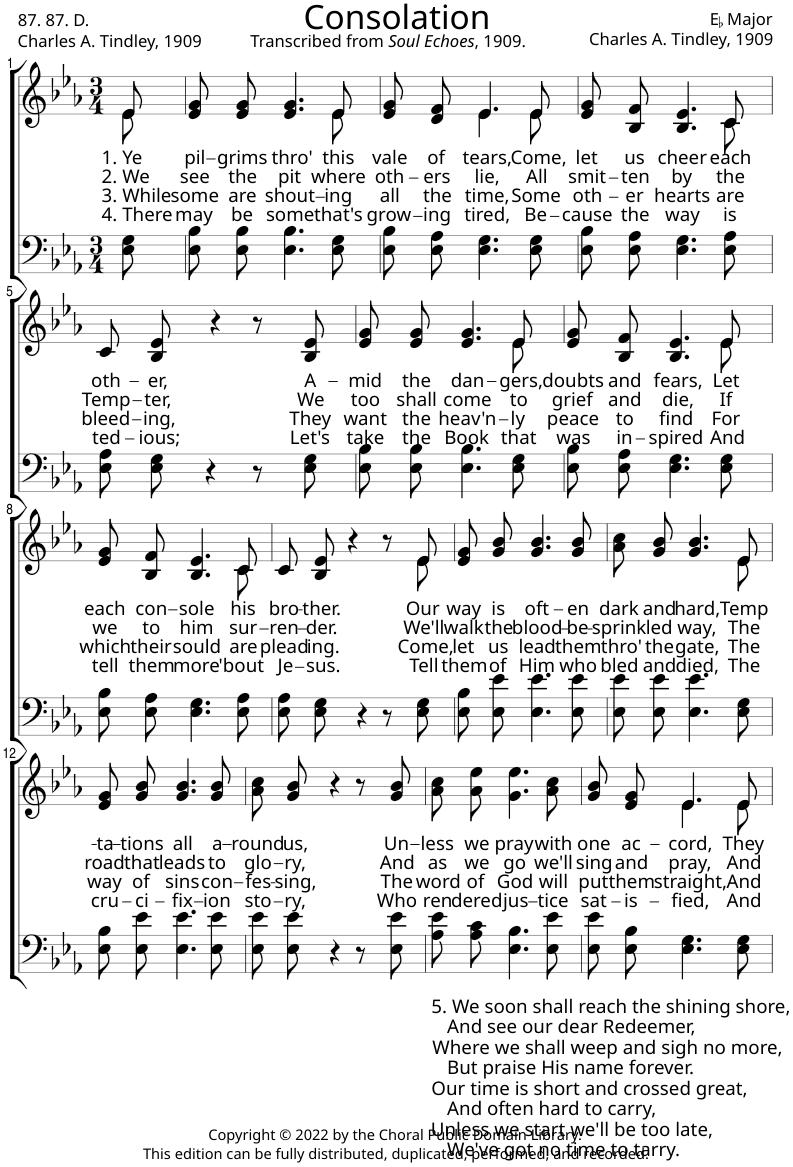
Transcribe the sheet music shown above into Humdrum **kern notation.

**kern	**kern	**text	**text	**text	**text
*part2	*part1	*part1	*part1	*part1	*part1
*staff2	*staff1	*staff1	*staff1	*staff1	*staff1
*I"Bass	*I"Soprano	*	*	*	*
*clefF4	*clefG2	*	*	*	*
*k[b-e-a-]	*k[b-e-a-]	*	*	*	*
*M3/4	*M3/4	*	*	*	*
=1	=1	=1	=1	=1	=1
!	!	!LO:LY:b	!LO:LY:b	!LO:LY:b	!LO:LY:b
*	*^	*	*	*	*
8E-\ 8G\	8e-/	8e-\	1. Ye	2. We	3. While	4. There
=2	=2	=2	=2	=2	=2	=2
!	!	!	!LO:LY:b	!LO:LY:b	!LO:LY:b	!LO:LY:b
8E-\ 8B-\L	8e-/ 8g/L	8ryy	pil-	see	some	may
!	!	!	!LO:LY:b	!LO:LY:b	!LO:LY:b	!LO:LY:b
8E-\ 8B-\J	8e-/ 8g/J	8ryy	-grims	the	are	be
!	!	!	!LO:LY:b	!LO:LY:b	!LO:LY:b	!LO:LY:b
4.E-\ 4.B-\	4.e-/ 4.g/	4.ryy	thro'	pit	shout-	some
!	!	!	!LO:LY:b	!LO:LY:b	!LO:LY:b	!LO:LY:b
8E-\ 8G\	8e-/	8e-\	this	where	-ing	that's
=3	=3	=3	=3	=3	=3	=3
!	!	!	!LO:LY:b	!LO:LY:b	!LO:LY:b	!LO:LY:b
8E-\ 8B-\L	8e-/ 8g/L	8ryy	vale	oth-	all	grow-
!	!	!	!LO:LY:b	!LO:LY:b	!LO:LY:b	!LO:LY:b
8E-\ 8A-\J	8d/ 8f/J	8ryy	of	-ers	the	-ing
!	!	!	!LO:LY:b	!LO:LY:b	!LO:LY:b	!LO:LY:b
4.E-\ 4.G\	4.e-/	4.e-\	tears,	lie,	time,	tired,
!	!	!	!LO:LY:b	!LO:LY:b	!LO:LY:b	!LO:LY:b
8E-\ 8G\	8e-/	8e-\	Come,	All	Some	Be-
=4	=4	=4	=4	=4	=4	=4
!	!	!	!LO:LY:b	!LO:LY:b	!LO:LY:b	!LO:LY:b
8E-\ 8B-\L	8e-/ 8g/L	8ryy	let	smit-	oth-	-cause
!	!	!	!LO:LY:b	!LO:LY:b	!LO:LY:b	!LO:LY:b
8E-\ 8A-\J	8B-/ 8f/J	8ryy	us	-ten	-er	the
!	!	!	!LO:LY:b	!LO:LY:b	!LO:LY:b	!LO:LY:b
4.E-\ 4.G\	4.B-/ 4.e-/	4.ryy	cheer	by	hearts	way
!	!	!	!LO:LY:b	!LO:LY:b	!LO:LY:b	!LO:LY:b
8E-\ 8A-\	8c/	8c\	each	the	are	is
!!LO:LB:g=z	!!
=5	=5	=5	=5	=5	=5	=5
!	!	!	!LO:LY:b	!LO:LY:b	!LO:LY:b	!LO:LY:b
8E-\ 8A-\L	8c/L	8ryy	oth-	Temp-	bleed-	ted-
!	!	!	!LO:LY:b	!LO:LY:b	!LO:LY:b	!LO:LY:b
8E-\ 8G\J	8B-/ 8e-/J	8ryy	-er,	-ter,	-ing,	-ious;
4r	4r	4ryy	.	.	.	.
8r	8r	8ryy	.	.	.	.
!	!	!	!LO:LY:b	!LO:LY:b	!LO:LY:b	!LO:LY:b
8E-\ 8G\	8B-/ 8e-/	8ryy	A-	We	They	Let's
=6	=6	=6	=6	=6	=6	=6
!	!	!	!LO:LY:b	!LO:LY:b	!LO:LY:b	!LO:LY:b
8E-\ 8B-\L	8e-/ 8g/L	8ryy	-mid	too	want	take
!	!	!	!LO:LY:b	!LO:LY:b	!LO:LY:b	!LO:LY:b
8E-\ 8B-\J	8e-/ 8g/J	8ryy	the	shall	the	the
!	!	!	!LO:LY:b	!LO:LY:b	!LO:LY:b	!LO:LY:b
4.E-\ 4.B-\	4.e-/ 4.g/	4.ryy	dan-	come	heav'n-	Book
!	!	!	!LO:LY:b	!LO:LY:b	!LO:LY:b	!LO:LY:b
8E-\ 8G\	8e-/	8e-\	-gers,	to	-ly	that
=7	=7	=7	=7	=7	=7	=7
!	!	!	!LO:LY:b	!LO:LY:b	!LO:LY:b	!LO:LY:b
8E-\ 8B-\L	8e-/ 8g/L	8ryy	doubts	grief	peace	was
!	!	!	!LO:LY:b	!LO:LY:b	!LO:LY:b	!LO:LY:b
8E-\ 8A-\J	8B-/ 8f/J	8ryy	and	and	to	in-
!	!	!	!LO:LY:b	!LO:LY:b	!LO:LY:b	!LO:LY:b
4.E-\ 4.G\	4.B-/ 4.e-/	4.ryy	fears,	die,	find	-spired
!	!	!	!LO:LY:b	!LO:LY:b	!LO:LY:b	!LO:LY:b
8E-\ 8G\	8e-/	8e-\	Let	If	For	And
!!LO:LB:g=z	!!
=8	=8	=8	=8	=8	=8	=8
!	!	!	!LO:LY:b	!LO:LY:b	!LO:LY:b	!LO:LY:b
8E-\ 8B-\L	8e-/ 8g/L	8ryy	each	we	which	tell
!	!	!	!LO:LY:b	!LO:LY:b	!LO:LY:b	!LO:LY:b
8E-\ 8A-\J	8B-/ 8f/J	8ryy	con-	to	their	them
!	!	!	!LO:LY:b	!LO:LY:b	!LO:LY:b	!LO:LY:b
4.E-\ 4.G\	4.B-/ 4.e-/	4.ryy	-sole	him	sould	more
!	!	!	!LO:LY:b	!LO:LY:b	!LO:LY:b	!LO:LY:b
8E-\ 8A-\	8c/	8c\	his	sur-	are	'bout
=9	=9	=9	=9	=9	=9	=9
!	!	!	!LO:LY:b	!LO:LY:b	!LO:LY:b	!LO:LY:b
8E-\ 8A-\L	8c/L	8ryy	bro-	-ren-	plead-	Je-
!	!	!	!LO:LY:b	!LO:LY:b	!LO:LY:b	!LO:LY:b
8E-\ 8G\J	8B-/ 8e-/J	8ryy	-ther.	-der.	-ing.	-sus.
4r	4r	4ryy	.	.	.	.
8r	8r	8ryy	.	.	.	.
!	!	!	!LO:LY:b	!LO:LY:b	!LO:LY:b	!LO:LY:b
8E-\ 8G\	8e-/	8e-\	Our	We'll	Come,	Tell
=10	=10	=10	=10	=10	=10	=10
!	!	!	!LO:LY:b	!LO:LY:b	!LO:LY:b	!LO:LY:b
*	*v	*v	*	*	*	*
8E-\ 8B-\L	8e-/ 8g/L	way	walk	let	them
!	!	!LO:LY:b	!LO:LY:b	!LO:LY:b	!LO:LY:b
8E-\ 8e-\J	8g/ 8b-/J	is	the	us	of
!	!	!LO:LY:b	!LO:LY:b	!LO:LY:b	!LO:LY:b
4.E-\ 4.e-\	4.g/ 4.b-/	oft-	blood-	lead	Him
!	!	!LO:LY:b	!LO:LY:b	!LO:LY:b	!LO:LY:b
8E-\ 8e-\	8g/ 8b-/	-en	-be-	them	who
=11	=11	=11	=11	=11	=11
!	!	!LO:LY:b	!LO:LY:b	!LO:LY:b	!LO:LY:b
*	*^	*	*	*	*
8E-\ 8e-\L	8a-/ 8cc/L	8ryy	dark	-sprink-	thro'	bled
!	!	!	!LO:LY:b	!LO:LY:b	!LO:LY:b	!LO:LY:b
8E-\ 8e-\J	8g/ 8b-/J	8ryy	and	-led	the	and
!	!	!	!LO:LY:b	!LO:LY:b	!LO:LY:b	!LO:LY:b
4.E-\ 4.e-\	4.g/ 4.b-/	4.ryy	hard,	way,	gate,	died,
!	!	!	!LO:LY:b	!LO:LY:b	!LO:LY:b	!LO:LY:b
8E-\ 8G\	8e-/	8e-\	Temp-	The	The	The
!!LO:LB:g=z
=12	=12	=12	=12	=12	=12	=12
!	!	!	!LO:LY:b	!LO:LY:b	!LO:LY:b	!LO:LY:b
*	*v	*v	*	*	*	*
8E-\ 8B-\L	8e-/ 8g/L	-ta-	road	way	cru-
!	!	!LO:LY:b	!LO:LY:b	!LO:LY:b	!LO:LY:b
8E-\ 8e-\J	8g/ 8b-/J	-tions	that	of	-ci-
!	!	!LO:LY:b	!LO:LY:b	!LO:LY:b	!LO:LY:b
4.E-\ 4.e-\	4.g/ 4.b-/	all	leads	sins	-fix-
!	!	!LO:LY:b	!LO:LY:b	!LO:LY:b	!LO:LY:b
8E-\ 8e-\	8g/ 8b-/	a-	to	con-	-ion
=13	=13	=13	=13	=13	=13
!	!	!LO:LY:b	!LO:LY:b	!LO:LY:b	!LO:LY:b
8E-\ 8e-\L	8a-/ 8cc/L	-round	glo-	-fes-	sto-
!	!	!LO:LY:b	!LO:LY:b	!LO:LY:b	!LO:LY:b
8E-\ 8e-\J	8g/ 8b-/J	us,	-ry,	-sing,	-ry,
4r	4r	.	.	.	.
8r	8r	.	.	.	.
!	!	!LO:LY:b	!LO:LY:b	!LO:LY:b	!LO:LY:b
8E-\ 8e-\	8g/ 8b-/	Un-	And	The	Who
=14	=14	=14	=14	=14	=14
!LO:TX:b:t=5. We soon shall reach the shining shore,	!	!	!	!	!
!LO:TX:b:t=And see our dear Redeemer,	!	!	!	!	!
!LO:TX:b:t=Where we shall weep and sigh no more,	!	!	!	!	!
!LO:TX:b:t=But praise His name forever.	!	!	!	!	!
!LO:TX:b:t=Our time is short and crossed great,	!	!	!	!	!
!LO:TX:b:t=And often hard to carry,	!	!	!	!	!
!LO:TX:b:t=Unless we start we'll be too late,	!	!	!	!	!
!LO:TX:b:t=We've got no time to tarry.	!	!	!	!	!
!	!	!LO:LY:b	!LO:LY:b	!LO:LY:b	!LO:LY:b
8A-\ 8e-\L	8a-\ 8cc\L	-less	as	word	ren-
!	!	!LO:LY:b	!LO:LY:b	!LO:LY:b	!LO:LY:b
8A-\ 8c\J	8a-\ 8ee-\J	we	we	of	-dered
!	!	!LO:LY:b	!LO:LY:b	!LO:LY:b	!LO:LY:b
4.E-\ 4.B-\	4.g\ 4.ee-\	pray	go	God	jus-
!	!	!LO:LY:b	!LO:LY:b	!LO:LY:b	!LO:LY:b
8E-\ 8e-\	8a-\ 8cc\	with	we'll	will	-tice
=15	=15	=15	=15	=15	=15
!	!	!LO:LY:b	!LO:LY:b	!LO:LY:b	!LO:LY:b
*	*^	*	*	*	*
8E-\ 8e-\L	8g/ 8b-/L	8ryy	one	sing	put	sat-
!	!	!	!LO:LY:b	!LO:LY:b	!LO:LY:b	!LO:LY:b
8E-\ 8B-\J	8e-/ 8g/J	8ryy	ac-	and	them	-is-
!	!	!	!LO:LY:b	!LO:LY:b	!LO:LY:b	!LO:LY:b
4.E-\ 4.G\	4.e-/	4.e-\	-cord,	pray,	straight,	-fied,
!	!	!	!LO:LY:b	!LO:LY:b	!LO:LY:b	!LO:LY:b
8E-\ 8G\	8e-/	8e-\	They	And	And	And
*	*v	*v	*	*	*	*
=	=	=	=	=	=
*-	*-	*-	*-	*-	*-
